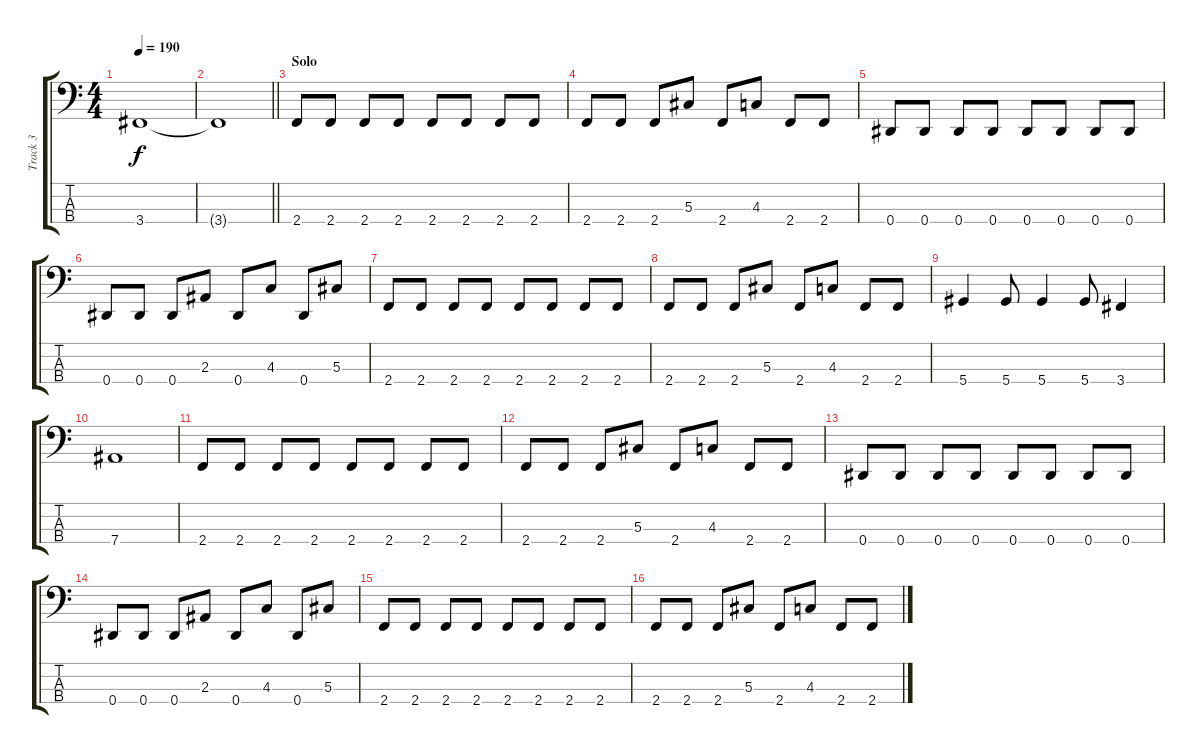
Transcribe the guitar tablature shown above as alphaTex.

\track ("Track 3" "Track 3") {instrument electricbassfinger}
\staff {score tabs}
\tuning (Gb2 Db2 Ab1 Eb1) {hide}
\ts (4 4)
\tempo 190
\clef f4
\ks c
3.4{t}.1{dy f} |
\barLineRight lightlight
3.4{t}.1 |
\section ("" "Solo")
2.4.8 2.4.8 2.4.8 2.4.8 2.4.8 2.4.8 2.4.8 2.4.8 |
2.4.8 2.4.8 2.4.8 5.3.8 2.4.8 4.3.8 2.4.8 2.4.8 |
0.4.8 0.4.8 0.4.8 0.4.8 0.4.8 0.4.8 0.4.8 0.4.8 |
0.4.8 0.4.8 0.4.8 2.3.8 0.4.8 4.3.8 0.4.8 5.3.8 |
2.4.8 2.4.8 2.4.8 2.4.8 2.4.8 2.4.8 2.4.8 2.4.8 |
2.4.8 2.4.8 2.4.8 5.3.8 2.4.8 4.3.8 2.4.8 2.4.8 |
5.4.4 5.4.8 5.4.4 5.4.8 3.4.4 |
7.4.1 |
2.4.8 2.4.8 2.4.8 2.4.8 2.4.8 2.4.8 2.4.8 2.4.8 |
2.4.8 2.4.8 2.4.8 5.3.8 2.4.8 4.3.8 2.4.8 2.4.8 |
0.4.8 0.4.8 0.4.8 0.4.8 0.4.8 0.4.8 0.4.8 0.4.8 |
0.4.8 0.4.8 0.4.8 2.3.8 0.4.8 4.3.8 0.4.8 5.3.8 |
2.4.8 2.4.8 2.4.8 2.4.8 2.4.8 2.4.8 2.4.8 2.4.8 |
2.4.8 2.4.8 2.4.8 5.3.8 2.4.8 4.3.8 2.4.8 2.4.8
